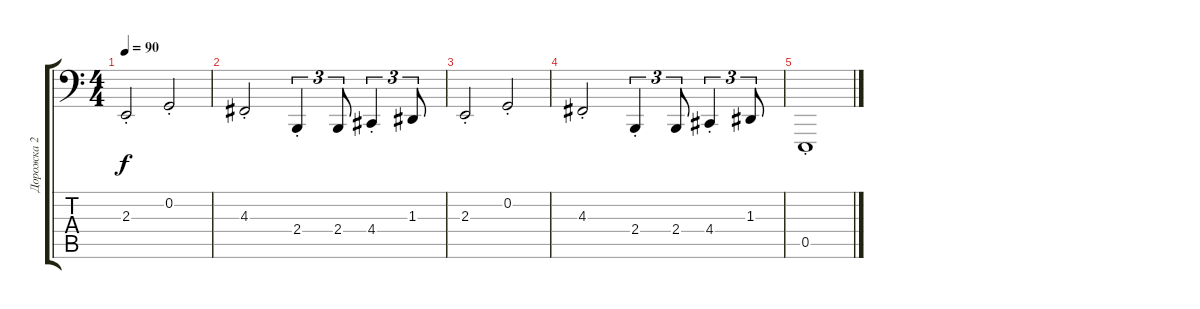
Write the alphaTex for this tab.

\track ("Дорожка 2" "Дорожка 2") {instrument tuba}
\staff {score tabs}
\tuning (C3 G2 D2 A1 E1 B0) {hide}
\ts (4 4)
\tempo 90
\clef f4
\ks c
2.3{st}.2{dy f} 0.2{st}.2 |
4.3{st}.2 2.4{st}.4{tu (3 2)} 2.4.8{tu (3 2)} 4.4{st}.4{tu (3 2)} 1.3.8{tu (3 2)} |
2.3{st}.2 0.2{st}.2 |
4.3{st}.2 2.4{st}.4{tu (3 2)} 2.4.8{tu (3 2)} 4.4{st}.4{tu (3 2)} 1.3.8{tu (3 2)} |
0.5{st}.1
